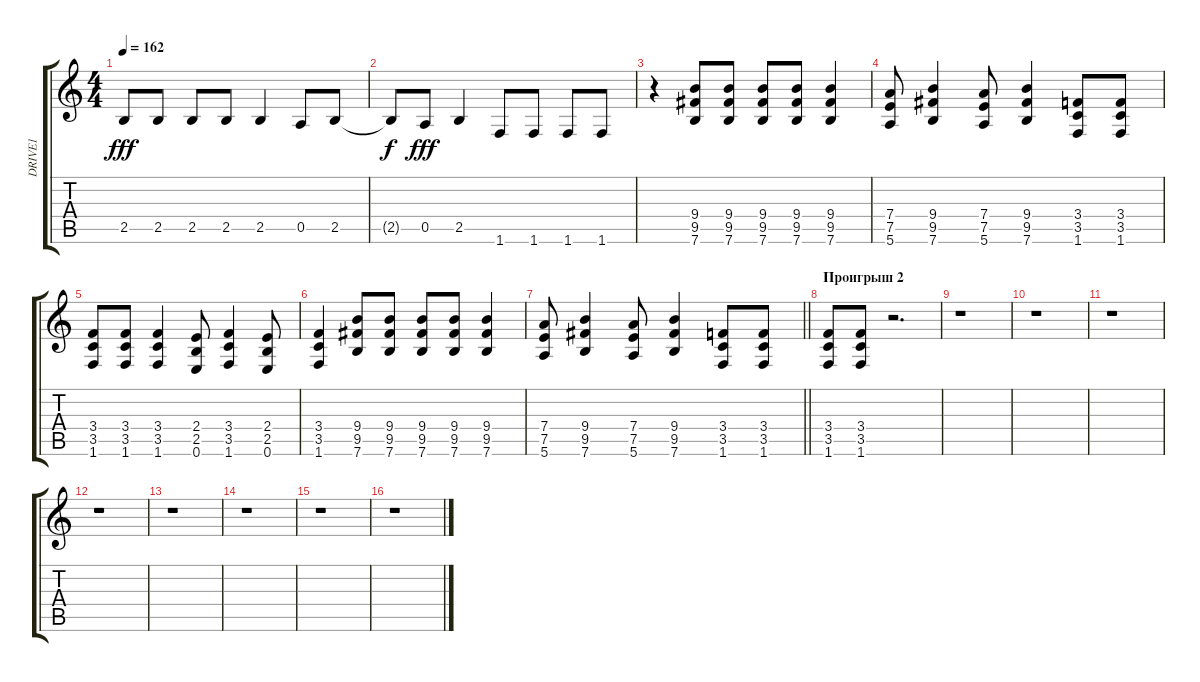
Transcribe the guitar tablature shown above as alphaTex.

\track ("DRIVE1" "DRIVE1") {instrument distortionguitar}
\staff {score tabs}
\tuning (E4 B3 G3 D3 A2 E2) {hide}
\ts (4 4)
\tempo 162
\clef g2
\ks c
2.5.8{dy fff} 2.5.8 2.5.8 2.5.8 2.5.4 0.5.8 2.5.8 |
2.5{t}.8{dy f} 0.5.8{dy fff} 2.5.4 1.6.8 1.6.8 1.6.8 1.6.8 |
r.4 (9.4 9.5 7.6).8 (9.4 9.5 7.6).8 (9.4 9.5 7.6).8 (9.4 9.5 7.6).8 (9.4 9.5 7.6).4 |
(7.4 7.5 5.6).8 (9.4 9.5 7.6).4 (7.4 7.5 5.6).8 (9.4 9.5 7.6).4 (3.4 3.5 1.6).8 (3.4 3.5 1.6).8 |
(3.4 3.5 1.6).8 (3.4 3.5 1.6).8 (3.4 3.5 1.6).4 (2.4 2.5 0.6).8 (3.4 3.5 1.6).4 (2.4 2.5 0.6).8 |
(3.4 3.5 1.6).4 (9.4 9.5 7.6).8 (9.4 9.5 7.6).8 (9.4 9.5 7.6).8 (9.4 9.5 7.6).8 (9.4 9.5 7.6).4 |
\barLineRight lightlight
(7.4 7.5 5.6).8 (9.4 9.5 7.6).4 (7.4 7.5 5.6).8 (9.4 9.5 7.6).4 (3.4 3.5 1.6).8 (3.4 3.5 1.6).8 |
\section ("" "Проигрыш 2")
(3.4 3.5 1.6).8 (3.4 3.5 1.6).8 r.2{d} |
r.1 |
r.1 |
r.1 |
r.1 |
r.1 |
r.1 |
r.1 |
r.1
